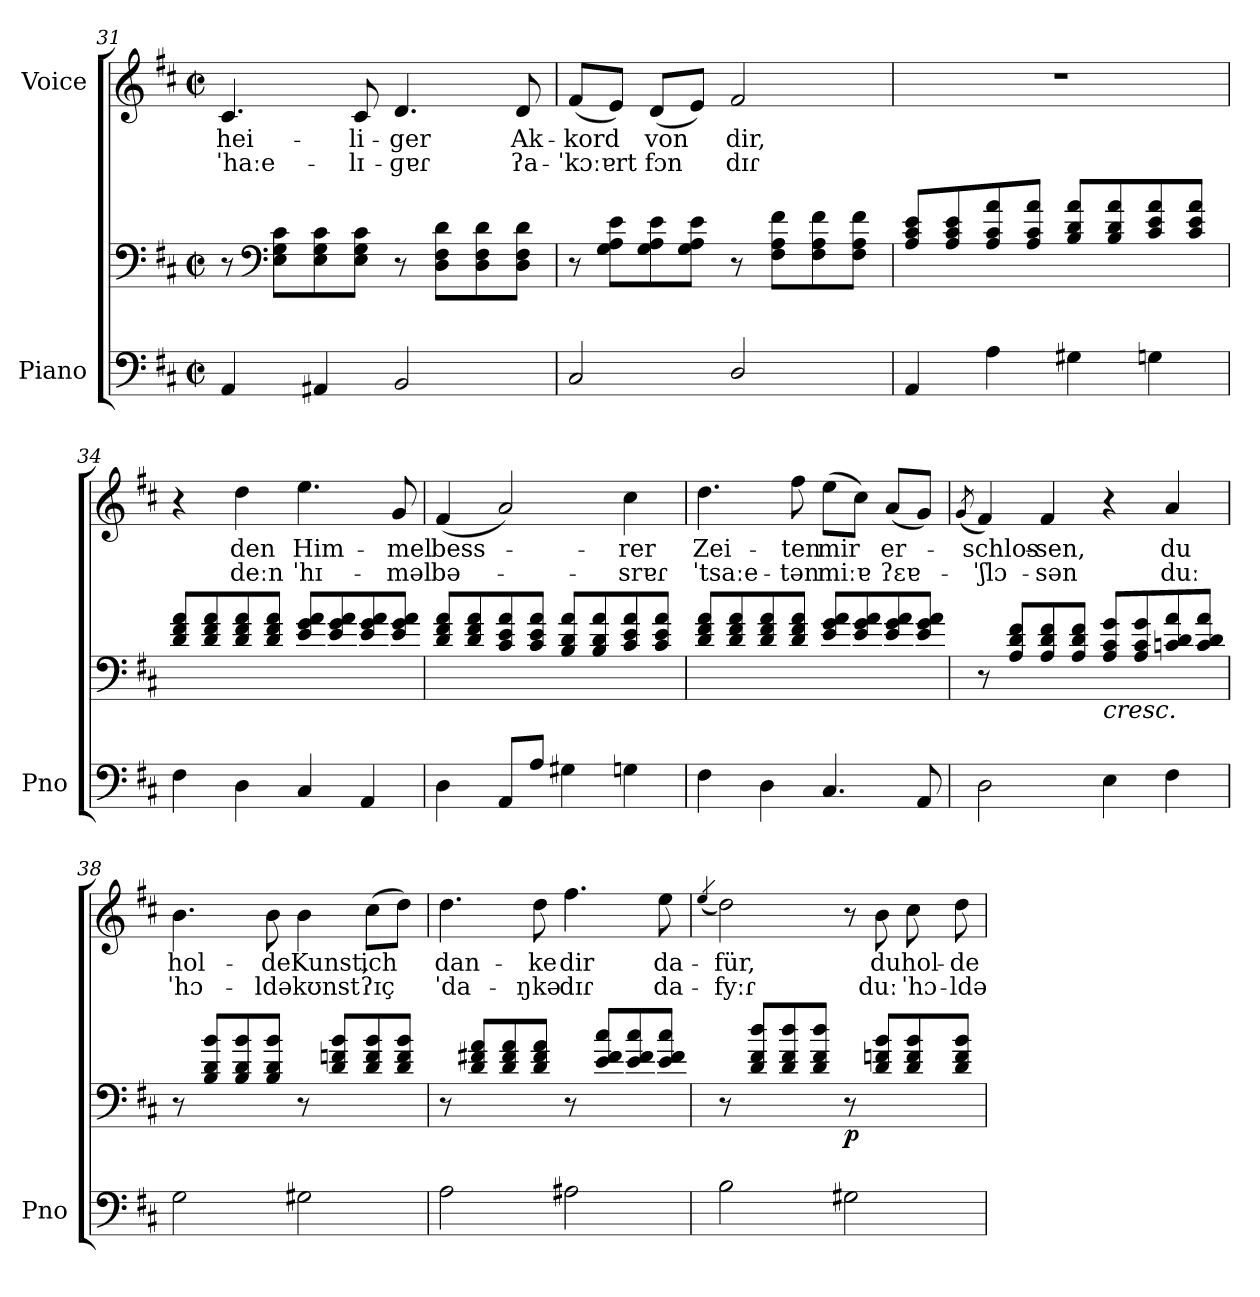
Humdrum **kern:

**kern	**kern	**dynam	**kern	**text	**text
*part2	*part2	*part2	*part1	*part1	*part1
*staff3	*staff2	*staff2/3	*staff1	*staff1	*staff1
*I"Piano	*	*	*I"Voice	*	*
*I'Pno	*	*	*	*	*
*clefF4	*clefF4	*	*clefG2	*	*
*k[f#c#]	*k[f#c#]	*	*k[f#c#]	*	*
*M2/2	*M2/2	*	*M2/2	*	*
*met(c|)	*met(c|)	*	*met(c|)	*	*
=31	=31	=31	=31	=31	=31
!	!	!	!	!LO:LY:b	!LO:LY:b
4AA/	8r	.	4.c#/	hei-	ˈhaːe-
*	*clefF4	*	*	*	*
.	8E\ 8G\ 8c#\L	.	.	.	.
4AA#X/	8E\ 8G\ 8c#\	.	.	.	.
!	!	!	!	!LO:LY:b	!LO:LY:b
.	8E\ 8G\ 8c#\J	.	8c#/	-li-	-lɪ-
!	!	!	!	!LO:LY:b	!LO:LY:b
2BB/	8r	.	4.d/	-ger	-ɡɐɾ
.	8D\ 8F#\ 8d\L	.	.	.	.
.	8D\ 8F#\ 8d\	.	.	.	.
!	!	!	!	!LO:LY:b	!LO:LY:b
.	8D\ 8F#\ 8d\J	.	8d/	Ak-	ʔa-
=32	=32	=32	=32	=32	=32
!	!	!	!	!LO:LY:b	!LO:LY:b
2C#/	8r	.	(8f#/L	-kord	-ˈkɔːɐrt
.	8G\ 8A\ 8e\L	.	8e/J)	.	.
!	!	!	!	!LO:LY:b	!LO:LY:b
.	8G\ 8A\ 8e\	.	(8d/L	von	fɔn
.	8G\ 8A\ 8e\J	.	8e/J)	.	.
!	!	!	!	!LO:LY:b	!LO:LY:b
2D/	8r	.	2f#/	dir,	dɪɾ
.	8F#\ 8A\ 8f#\L	.	.	.	.
.	8F#\ 8A\ 8f#\	.	.	.	.
.	8F#\ 8A\ 8f#\J	.	.	.	.
!!LO:LB:g=z
=33	=33	=33	=33	=33	=33
4AA/	8A/ 8c#/ 8e/L	.	1r	.	.
.	8A/ 8c#/ 8e/	.	.	.	.
4A\	8A/ 8c#/ 8a/	.	.	.	.
.	8A/ 8c#/ 8a/J	.	.	.	.
4G#X\	8B/ 8d/ 8a/L	.	.	.	.
.	8B/ 8d/ 8a/	.	.	.	.
4Gn\	8c#/ 8e/ 8a/	.	.	.	.
.	8c#/ 8e/ 8a/J	.	.	.	.
=34	=34	=34	=34	=34	=34
4F#\	8d/ 8f#/ 8a/L	.	4r	.	.
.	8d/ 8f#/ 8a/	.	.	.	.
!	!	!	!	!LO:LY:b	!LO:LY:b
4D\	8d/ 8f#/ 8a/	.	4dd\	den	deːn
.	8d/ 8f#/ 8a/J	.	.	.	.
!	!	!	!	!LO:LY:b	!LO:LY:b
4C#/	8e/ 8g/ 8a/L	.	4.ee\	Him-	ˈhɪ-
.	8e/ 8g/ 8a/	.	.	.	.
4AA/	8e/ 8g/ 8a/	.	.	.	.
!	!	!	!	!LO:LY:b	!LO:LY:b
.	8e/ 8g/ 8a/J	.	8g/	-mel	-məl
=35	=35	=35	=35	=35	=35
!	!	!	!	!LO:LY:b	!LO:LY:b
4D\	8d/ 8f#/ 8a/L	.	(4f#/	bess-	bə-
.	8d/ 8f#/ 8a/	.	.	.	.
8AA/L	8c#/ 8e/ 8a/	.	2a/)	.	.
8A/J	8c#/ 8e/ 8a/J	.	.	.	.
4G#X\	8B/ 8d/ 8a/L	.	.	.	.
.	8B/ 8d/ 8a/	.	.	.	.
!	!	!	!	!LO:LY:b	!LO:LY:b
4Gn\	8c#/ 8e/ 8a/	.	4cc#\	-rer	-srɐɾ
.	8c#/ 8e/ 8a/J	.	.	.	.
=36	=36	=36	=36	=36	=36
!	!	!	!	!LO:LY:b	!LO:LY:b
4F#\	8d/ 8f#/ 8a/L	.	4.dd\	Zei-	ˈtsaːe-
.	8d/ 8f#/ 8a/	.	.	.	.
4D\	8d/ 8f#/ 8a/	.	.	.	.
!	!	!	!	!LO:LY:b	!LO:LY:b
.	8d/ 8f#/ 8a/J	.	8ff#\	-ten	-tən
!	!	!	!	!LO:LY:b	!LO:LY:b
4.C#/	8e/ 8g/ 8a/L	.	(8ee\L	mir	miːɐ
.	8e/ 8g/ 8a/	.	8cc#\J)	.	.
!	!	!	!	!LO:LY:b	!LO:LY:b
.	8e/ 8g/ 8a/	.	(8a/L	er-	ʔɛɐ-
8AA/	8e/ 8g/ 8a/J	.	8g/J)	.	.
!!LO:LB:g=z
=37	=37	=37	=37	=37	=37
.	.	.	(8qg/	.	.
!	!	!	!	!LO:LY:b	!LO:LY:b
2D\	8r	.	4f#/)	-schlos-	-ˈʃlɔ-
.	8A/ 8d/ 8f#/L	.	.	.	.
!	!	!	!	!LO:LY:b	!LO:LY:b
.	8A/ 8d/ 8f#/	.	4f#/	-sen,	-sən
.	8A/ 8d/ 8f#/J	.	.	.	.
!	!LO:TX:b:i:t=cresc.	!	!	!	!
4E\	8A/ 8c#/ 8g/L	.	4r	.	.
.	8A/ 8c#/ 8g/	.	.	.	.
!	!	!	!	!LO:LY:b	!LO:LY:b
4F#\	8cn/ 8d/ 8a/	.	4a/	du	duː
.	8c/ 8d/ 8a/J	.	.	.	.
!!LO:PB:g=z
=38	=38	=38	=38	=38	=38
!	!	!	!	!LO:LY:b	!LO:LY:b
2G\	8r	.	4.b\	hol-	ˈhɔ-
.	8B/ 8d/ 8b/L	.	.	.	.
.	8B/ 8d/ 8b/	.	.	.	.
!	!	!	!	!LO:LY:b	!LO:LY:b
.	8B/ 8d/ 8b/J	.	8b\	-de	-ldə
!	!	!	!	!LO:LY:b	!LO:LY:b
2G#X\	8r	.	4b\	Kunst,	kʊnst
.	8d/ 8fn/ 8b/L	.	.	.	.
!	!	!	!	!LO:LY:b	!LO:LY:b
.	8d/ 8f/ 8b/	.	(8cc#\L	ich	ʔɪç
.	8d/ 8f/ 8b/J	.	8dd\J)	.	.
=39	=39	=39	=39	=39	=39
!	!	!	!	!LO:LY:b	!LO:LY:b
2A\	8r	.	4.dd\	dan-	ˈda-
.	8d/ 8f#X/ 8a/L	.	.	.	.
.	8d/ 8f#/ 8a/	.	.	.	.
!	!	!	!	!LO:LY:b	!LO:LY:b
.	8d/ 8f#/ 8a/J	.	8dd\	-ke	-ŋkə
!	!	!	!	!LO:LY:b	!LO:LY:b
2A#X\	8r	.	4.ff#\	dir	dɪɾ
.	8e/ 8f#/ 8cc#/L	.	.	.	.
.	8e/ 8f#/ 8cc#/	.	.	.	.
!	!	!	!	!LO:LY:b	!LO:LY:b
.	8e/ 8f#/ 8cc#/J	.	8ee\	da-	da-
=40	=40	=40	=40	=40	=40
.	.	.	(4qee/	.	.
!	!	!	!	!LO:LY:b	!LO:LY:b
2B\	8r	.	2dd\)	-für,	-fyːɾ
.	8d/ 8f#/ 8dd/L	.	.	.	.
.	8d/ 8f#/ 8dd/	.	.	.	.
.	8d/ 8f#/ 8dd/J	.	.	.	.
!	!	!LO:DY:b	!	!	!
2G#X\	8r	p	8r	.	.
!	!	!	!	!LO:LY:b	!LO:LY:b
.	8d/ 8fn/ 8b/L	.	8b\	du	duː
!	!	!	!	!LO:LY:b	!LO:LY:b
.	8d/ 8f/ 8b/	.	8cc#\	hol-	ˈhɔ-
!	!	!	!	!LO:LY:b	!LO:LY:b
.	8d/ 8f/ 8b/J	.	8dd\	-de	-ldə
=	=	=	=	=	=
*-	*-	*-	*-	*-	*-
